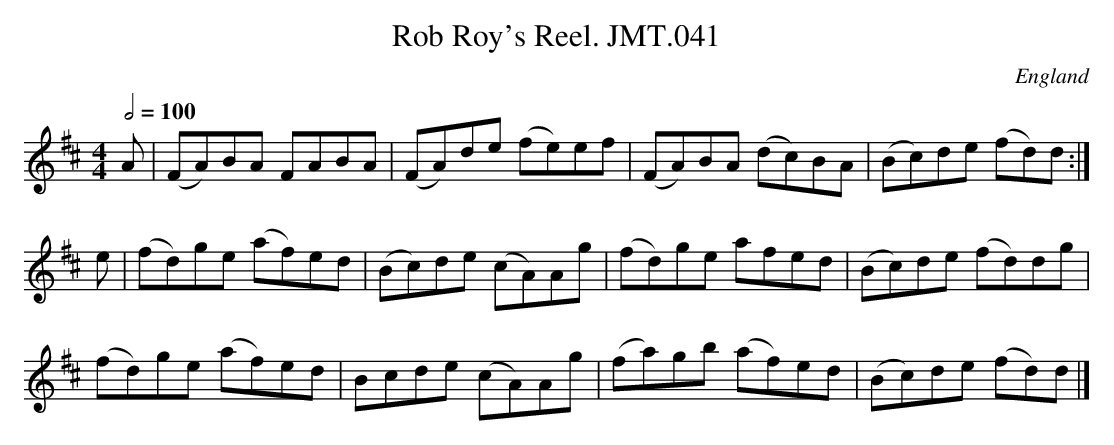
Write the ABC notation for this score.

X:1
T:Rob Roy's Reel. JMT.041
L:1/8
M:4/4
O:England
Q:1/2=100
K:D
A|(FA)BA FABA|(FA)de (fe)ef|(FA)BA (dc)BA|(Bc)de (fd)d:|!
e|(fd)ge (af)ed|(Bc)de (cA)Ag|(fd)ge afed|(Bc)de (fd)dg|!
(fd)ge (af)ed|Bcde (cA)Ag|(fa)gb (af)ed|(Bc)de (fd)d|]
